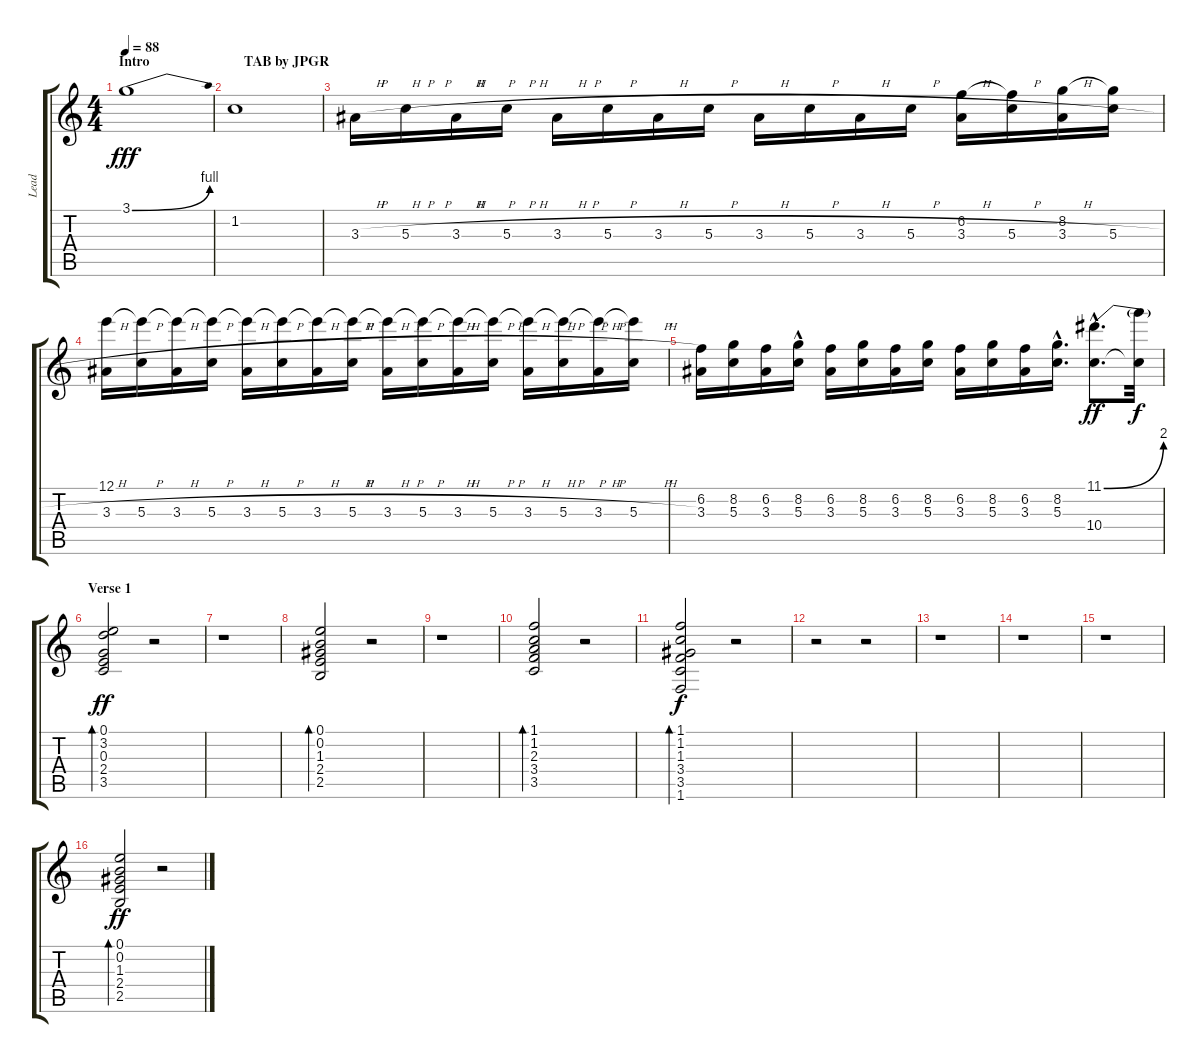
\track ("Lead " "Lead ") {instrument overdrivenguitar}
\staff {score tabs}
\tuning (E4 B3 G3 D3 A2 E2) {hide}
\ts (4 4)
\section ("" "Intro                           TAB by JPGR")
\tempo 88
\clef g2
\ks c
3.1{be (bend 0 0 60 4)}.1{dy fff instrument overdrivenguitar} |
1.2.1 |
3.3{h}.16 5.3{h}.16 3.3{h}.16 5.3{h}.16 3.3{h}.16 5.3{h}.16 3.3{h}.16 5.3{h}.16 3.3{h}.16 5.3{h}.16 3.3{h}.16 5.3{h}.16 (6.2 3.3{h}).16 (6.2{t} 5.3{h}).16 (8.2 3.3{h}).16 (8.2{t} 5.3{h}).16 |
(12.1 3.3{h}).16 (12.1{t} 5.3{h}).16 (12.1{t} 3.3{h}).16 (12.1{t} 5.3{h}).16 (12.1{t} 3.3{h}).16 (12.1{t} 5.3{h}).16 (12.1{t} 3.3{h}).16 (12.1{t} 5.3{h}).16 (12.1{t} 3.3{h}).16 (12.1{t} 5.3{h}).16 (12.1{t} 3.3{h}).16 (12.1{t} 5.3{h}).16 (12.1{t} 3.3{h}).16 (12.1{t} 5.3{h}).16 (12.1{t} 3.3{h}).16 (12.1{t} 5.3{h}).16 |
(6.2 3.3).16 (8.2 5.3).16 (6.2 3.3).16 (8.2 5.3{hac}).16 (6.2 3.3).16 (8.2 5.3).16 (6.2 3.3).16 (8.2 5.3).16 (6.2 3.3).16 (8.2 5.3).16 (6.2 3.3).16 (8.2{hac} 5.3{hac}).16{d} (11.1{be (bend 0 0 60 8) hac} 10.4{hac}).8{d dy ff} (11.1{t} 10.4{t}).32{dy f} |
\section ("" "Verse 1")
(0.1 3.2 0.3 2.4 3.5).2{bd 240 dy ff volume 15 instrument acousticguitarsteel} r.2 |
r.1 |
(0.1 0.2 1.3 2.4 2.5).2{bd 240} r.2 |
r.1 |
(1.1 1.2 2.3 3.4 3.5).2{bd 240} r.2 |
(1.1 1.2 1.3 3.4 3.5 1.6).2{bd 240 dy f} r.2 |
r.2 r.2 |
r.1 |
r.1 |
r.1 |
(0.1 0.2 1.3 2.4 2.5).2{bd 240 dy ff} r.2
